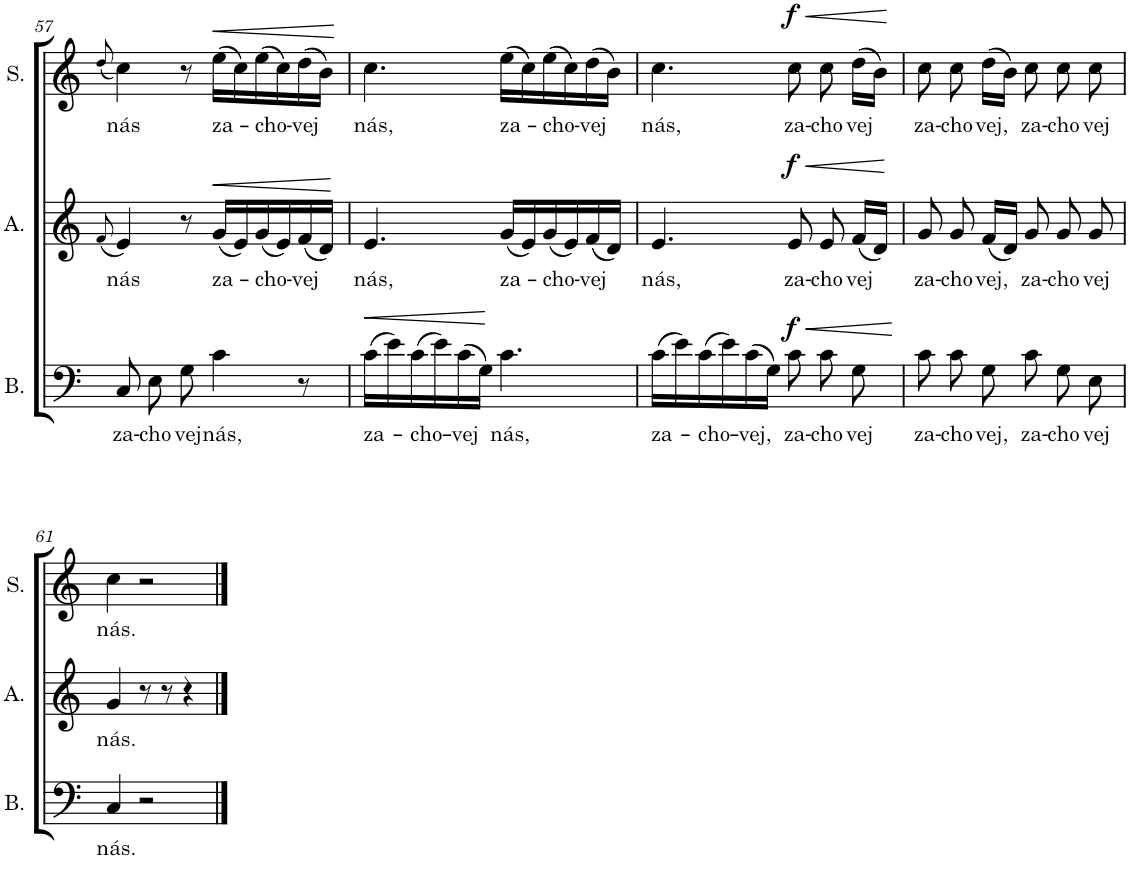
**kern	**text	**dynam	**kern	**text	**dynam	**kern	**text	**dynam
*part3	*part3	*part3	*part2	*part2	*part2	*part1	*part1	*part1
*staff3	*staff3	*staff3	*staff2	*staff2	*staff2	*staff1	*staff1	*staff1
*I"Bas	*	*	*I"Alt	*	*	*I"Soprán	*	*
*I'B.	*	*	*I'A.	*	*	*I'S.	*	*
!!LO:PB:g=z
*clefF4	*	*	*clefG2	*	*	*clefG2	*	*
*k[]	*	*	*k[]	*	*	*k[]	*	*
*M6/8	*	*	*M6/8	*	*	*M6/8	*	*
=57	=57	=57	=57	=57	=57	=57	=57	=57
.	.	.	(8qf/	.	.	(8qdd/	.	.
!	!LO:LY:b	!	!	!LO:LY:b	!	!	!LO:LY:b	!
8C/	za-	.	4e/)	nás	.	4cc\)	nás	.
!	!LO:LY:b	!	!	!	!	!	!	!
8E\	-cho-	.	.	.	.	.	.	.
!	!LO:LY:b	!	!	!	!	!	!	!
8G\	-vej	.	8r	.	.	8r	.	.
!	!LO:LY:b	!	!	!LO:LY:b	!LO:HP:b	!	!LO:LY:b	!LO:HP:b
4c\	nás,	.	(16g/LL	za-	<	(16ee\LL	za-	<
.	.	.	16e/)	.	.	16cc\)	.	.
!	!	!	!	!LO:LY:b	!	!	!LO:LY:b	!
.	.	.	(16g/	-cho-	.	(16ee\	-cho-	.
.	.	.	16e/)	.	.	16cc\)	.	.
!	!	!	!	!LO:LY:b	!	!	!LO:LY:b	!
8r	.	.	(16f/	-vej	.	(16dd\	-vej	.
.	.	.	16d/JJ)	.	.	16b\JJ)	.	.
.	.	.	.	.	[	.	.	[
=58	=58	=58	=58	=58	=58	=58	=58	=58
!	!LO:LY:b	!LO:HP:b	!	!LO:LY:b	!	!	!LO:LY:b	!
(16c\LL	za-	<	4.e/	nás,	.	4.cc\	nás,	.
16e\)	.	.	.	.	.	.	.	.
!	!LO:LY:b	!	!	!	!	!	!	!
(16c\	-cho-	.	.	.	.	.	.	.
16e\)	.	.	.	.	.	.	.	.
!	!LO:LY:b	!	!	!	!	!	!	!
(16c\	-vej	.	.	.	.	.	.	.
16G\JJ)	.	.	.	.	.	.	.	.
!	!LO:LY:b	!	!	!LO:LY:b	!	!	!LO:LY:b	!
4.c\	nás,	[	(16g/LL	za-	.	(16ee\LL	za-	.
.	.	.	16e/)	.	.	16cc\)	.	.
!	!	!	!	!LO:LY:b	!	!	!LO:LY:b	!
.	.	.	(16g/	-cho-	.	(16ee\	-cho-	.
.	.	.	16e/)	.	.	16cc\)	.	.
!	!	!	!	!LO:LY:b	!	!	!LO:LY:b	!
.	.	.	(16f/	-vej	.	(16dd\	-vej	.
.	.	.	16d/JJ)	.	.	16b\JJ)	.	.
=59	=59	=59	=59	=59	=59	=59	=59	=59
!	!LO:LY:b	!	!	!LO:LY:b	!	!	!LO:LY:b	!
(16c\LL	za-	.	4.e/	nás,	.	4.cc\	nás,	.
16e\)	.	.	.	.	.	.	.	.
!	!LO:LY:b	!	!	!	!	!	!	!
(16c\	-cho-	.	.	.	.	.	.	.
16e\)	.	.	.	.	.	.	.	.
!	!LO:LY:b	!	!	!	!	!	!	!
(16c\	-vej,	.	.	.	.	.	.	.
16G\JJ)	.	.	.	.	.	.	.	.
!	!LO:LY:b	!LO:HP:b	!	!LO:LY:b	!LO:HP:b	!	!LO:LY:b	!LO:HP:b
!	!	!LO:DY:n=1:a	!	!	!LO:DY:n=1:a	!	!	!LO:DY:n=1:a
8c\	za-	< f	8e/	za-	< f	8cc\	za-	< f
!	!LO:LY:b	!	!	!LO:LY:b	!	!	!LO:LY:b	!
8c\	-cho-	.	8e/	-cho-	.	8cc\	-cho-	.
!	!LO:LY:b	!	!	!LO:LY:b	!	!	!LO:LY:b	!
8G\	-vej	.	(16f/LL	-vej	.	(16dd\LL	-vej	.
.	.	.	16d/JJ)	.	.	16b\JJ)	.	.
.	.	[	.	.	[	.	.	[
=60	=60	=60	=60	=60	=60	=60	=60	=60
!	!LO:LY:b	!	!	!LO:LY:b	!	!	!LO:LY:b	!
8c\	za-	.	8g/	za-	.	8cc\	za-	.
!	!LO:LY:b	!	!	!LO:LY:b	!	!	!LO:LY:b	!
8c\	-cho-	.	8g/	-cho-	.	8cc\	-cho-	.
!	!LO:LY:b	!	!	!LO:LY:b	!	!	!LO:LY:b	!
8G\	-vej,	.	(16f/LL	-vej,	.	(16dd\LL	-vej,	.
.	.	.	16d/JJ)	.	.	16b\JJ)	.	.
!	!LO:LY:b	!	!	!LO:LY:b	!	!	!LO:LY:b	!
8c\	za-	.	8g/	za-	.	8cc\	za-	.
!	!LO:LY:b	!	!	!LO:LY:b	!	!	!LO:LY:b	!
8G\	-cho-	.	8g/	-cho-	.	8cc\	-cho-	.
!	!LO:LY:b	!	!	!LO:LY:b	!	!	!LO:LY:b	!
8E\	-vej	.	8g/	-vej	.	8cc\	-vej	.
!!LO:LB:g=z
=61	=61	=61	=61	=61	=61	=61	=61	=61
!	!LO:LY:b	!	!	!LO:LY:b	!	!	!LO:LY:b	!
4C/	nás.	.	4g/	nás.	.	4cc\	nás.	.
2r	.	.	8r	.	.	2r	.	.
.	.	.	8r	.	.	.	.	.
.	.	.	4r	.	.	.	.	.
==	==	==	==	==	==	==	==	==
*-	*-	*-	*-	*-	*-	*-	*-	*-
